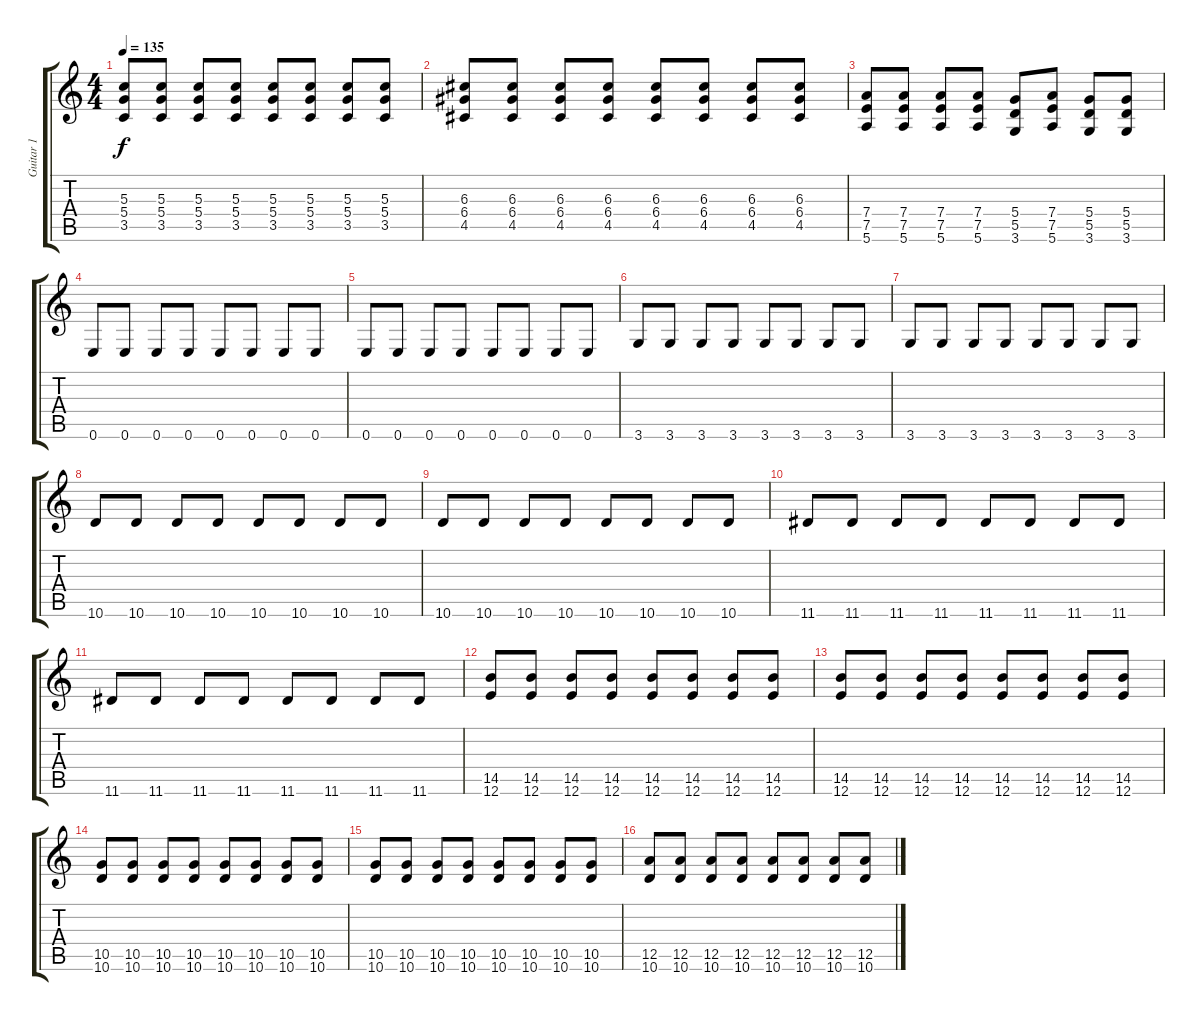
\track ("Guitar 1" "Guitar 1") {instrument overdrivenguitar}
\staff {score tabs}
\tuning (E4 B3 G3 D3 A2 E2) {hide}
\ts (4 4)
\tempo 135
\clef g2
\ks c
(5.3 5.4 3.5).8{dy f} (5.3 5.4 3.5).8 (5.3 5.4 3.5).8 (5.3 5.4 3.5).8 (5.3 5.4 3.5).8 (5.3 5.4 3.5).8 (5.3 5.4 3.5).8 (5.3 5.4 3.5).8 |
(6.3 6.4 4.5).8 (6.3 6.4 4.5).8 (6.3 6.4 4.5).8 (6.3 6.4 4.5).8 (6.3 6.4 4.5).8 (6.3 6.4 4.5).8 (6.3 6.4 4.5).8 (6.3 6.4 4.5).8 |
(7.4 7.5 5.6).8 (7.4 7.5 5.6).8 (7.4 7.5 5.6).8 (7.4 7.5 5.6).8 (5.4 5.5 3.6).8 (7.4 7.5 5.6).8 (5.4 5.5 3.6).8 (5.4 5.5 3.6).8 |
0.6.8 0.6.8 0.6.8 0.6.8 0.6.8 0.6.8 0.6.8 0.6.8 |
0.6.8 0.6.8 0.6.8 0.6.8 0.6.8 0.6.8 0.6.8 0.6.8 |
3.6.8 3.6.8 3.6.8 3.6.8 3.6.8 3.6.8 3.6.8 3.6.8 |
3.6.8 3.6.8 3.6.8 3.6.8 3.6.8 3.6.8 3.6.8 3.6.8 |
10.6.8 10.6.8 10.6.8 10.6.8 10.6.8 10.6.8 10.6.8 10.6.8 |
10.6.8 10.6.8 10.6.8 10.6.8 10.6.8 10.6.8 10.6.8 10.6.8 |
11.6.8 11.6.8 11.6.8 11.6.8 11.6.8 11.6.8 11.6.8 11.6.8 |
11.6.8 11.6.8 11.6.8 11.6.8 11.6.8 11.6.8 11.6.8 11.6.8 |
(14.5 12.6).8 (14.5 12.6).8 (14.5 12.6).8 (14.5 12.6).8 (14.5 12.6).8 (14.5 12.6).8 (14.5 12.6).8 (14.5 12.6).8 |
(14.5 12.6).8 (14.5 12.6).8 (14.5 12.6).8 (14.5 12.6).8 (14.5 12.6).8 (14.5 12.6).8 (14.5 12.6).8 (14.5 12.6).8 |
(10.5 10.6).8 (10.5 10.6).8 (10.5 10.6).8 (10.5 10.6).8 (10.5 10.6).8 (10.5 10.6).8 (10.5 10.6).8 (10.5 10.6).8 |
(10.5 10.6).8 (10.5 10.6).8 (10.5 10.6).8 (10.5 10.6).8 (10.5 10.6).8 (10.5 10.6).8 (10.5 10.6).8 (10.5 10.6).8 |
(12.5 10.6).8 (12.5 10.6).8 (12.5 10.6).8 (12.5 10.6).8 (12.5 10.6).8 (12.5 10.6).8 (12.5 10.6).8 (12.5 10.6).8
